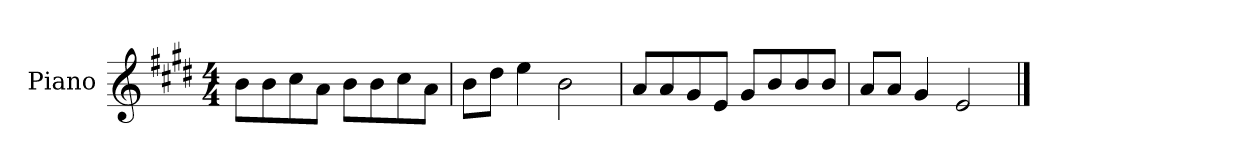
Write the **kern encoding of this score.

**kern
*part1
*staff1
*I"Piano
*I'P-no
*clefG2
*k[f#c#g#d#]
*M4/4
*MM90
=1
8b\L
8b\
8cc#\
8a\J
8b\L
8b\
8cc#\
8a\J
=2
8b\L
8dd#\J
4ee\
2b\
=3
8a/L
8a/
8g#/
8e/J
8g#/L
8b/
8b/
8b/J
=4
8a/L
8a/J
4g#/
2e/
==
*-
